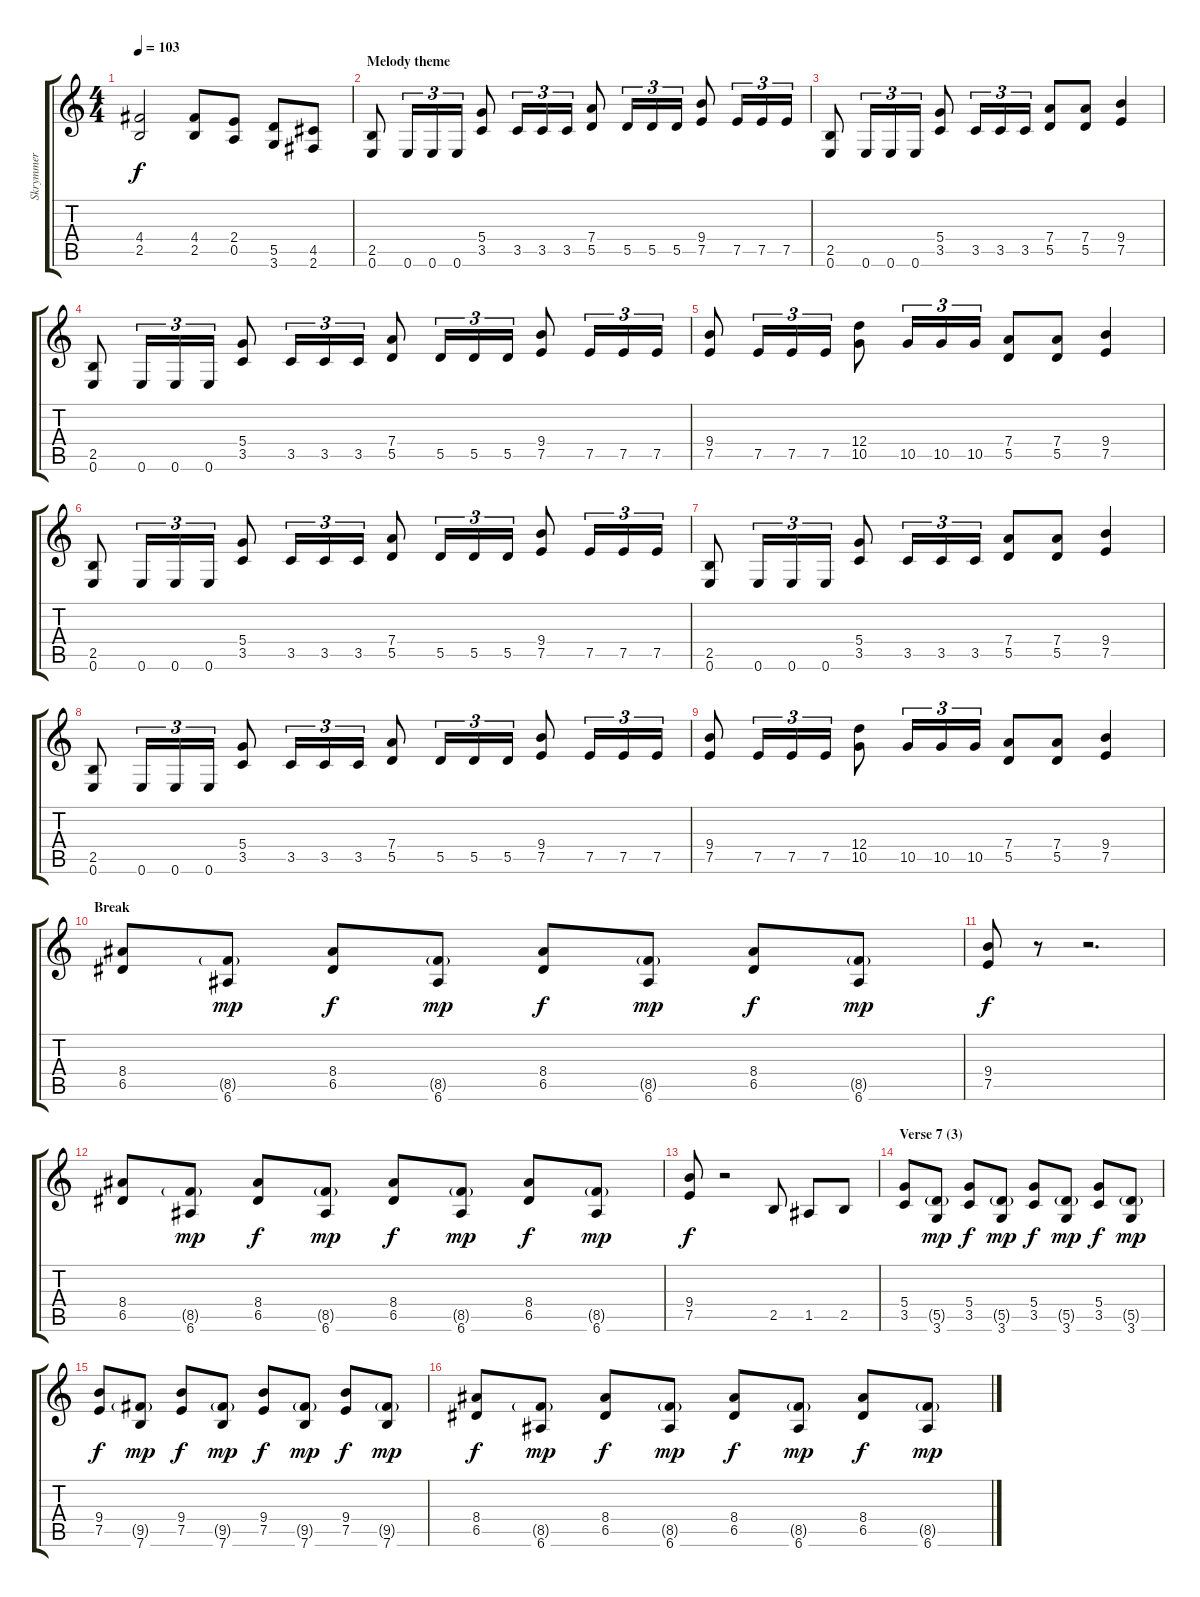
\track ("Skrymmer" "Skrymmer") {instrument distortionguitar}
\staff {score tabs}
\tuning (E4 B3 G3 D3 A2 E2) {hide}
\ts (4 4)
\tempo 103
\clef g2
\ks c
(4.4 2.5).2{dy f} (4.4 2.5).8 (2.4 0.5).8 (5.5 3.6).8 (4.5 2.6).8 |
\section ("" "Melody theme")
(2.5 0.6).8 0.6.16{tu (3 2)} 0.6.16{tu (3 2)} 0.6.16{tu (3 2)} (5.4 3.5).8 3.5.16{tu (3 2)} 3.5.16{tu (3 2)} 3.5.16{tu (3 2)} (7.4 5.5).8 5.5.16{tu (3 2)} 5.5.16{tu (3 2)} 5.5.16{tu (3 2)} (9.4 7.5).8 7.5.16{tu (3 2)} 7.5.16{tu (3 2)} 7.5.16{tu (3 2)} |
(2.5 0.6).8 0.6.16{tu (3 2)} 0.6.16{tu (3 2)} 0.6.16{tu (3 2)} (5.4 3.5).8 3.5.16{tu (3 2)} 3.5.16{tu (3 2)} 3.5.16{tu (3 2)} (7.4 5.5).8 (7.4 5.5).8 (9.4 7.5).4 |
(2.5 0.6).8 0.6.16{tu (3 2)} 0.6.16{tu (3 2)} 0.6.16{tu (3 2)} (5.4 3.5).8 3.5.16{tu (3 2)} 3.5.16{tu (3 2)} 3.5.16{tu (3 2)} (7.4 5.5).8 5.5.16{tu (3 2)} 5.5.16{tu (3 2)} 5.5.16{tu (3 2)} (9.4 7.5).8 7.5.16{tu (3 2)} 7.5.16{tu (3 2)} 7.5.16{tu (3 2)} |
(9.4 7.5).8 7.5.16{tu (3 2)} 7.5.16{tu (3 2)} 7.5.16{tu (3 2)} (12.4 10.5).8 10.5.16{tu (3 2)} 10.5.16{tu (3 2)} 10.5.16{tu (3 2)} (7.4 5.5).8 (7.4 5.5).8 (9.4 7.5).4 |
\section ("" "")
(2.5 0.6).8 0.6.16{tu (3 2)} 0.6.16{tu (3 2)} 0.6.16{tu (3 2)} (5.4 3.5).8 3.5.16{tu (3 2)} 3.5.16{tu (3 2)} 3.5.16{tu (3 2)} (7.4 5.5).8 5.5.16{tu (3 2)} 5.5.16{tu (3 2)} 5.5.16{tu (3 2)} (9.4 7.5).8 7.5.16{tu (3 2)} 7.5.16{tu (3 2)} 7.5.16{tu (3 2)} |
(2.5 0.6).8 0.6.16{tu (3 2)} 0.6.16{tu (3 2)} 0.6.16{tu (3 2)} (5.4 3.5).8 3.5.16{tu (3 2)} 3.5.16{tu (3 2)} 3.5.16{tu (3 2)} (7.4 5.5).8 (7.4 5.5).8 (9.4 7.5).4 |
(2.5 0.6).8 0.6.16{tu (3 2)} 0.6.16{tu (3 2)} 0.6.16{tu (3 2)} (5.4 3.5).8 3.5.16{tu (3 2)} 3.5.16{tu (3 2)} 3.5.16{tu (3 2)} (7.4 5.5).8 5.5.16{tu (3 2)} 5.5.16{tu (3 2)} 5.5.16{tu (3 2)} (9.4 7.5).8 7.5.16{tu (3 2)} 7.5.16{tu (3 2)} 7.5.16{tu (3 2)} |
(9.4 7.5).8 7.5.16{tu (3 2)} 7.5.16{tu (3 2)} 7.5.16{tu (3 2)} (12.4 10.5).8 10.5.16{tu (3 2)} 10.5.16{tu (3 2)} 10.5.16{tu (3 2)} (7.4 5.5).8 (7.4 5.5).8 (9.4 7.5).4 |
\section ("" "Break")
(8.4 6.5).8 (8.5{g} 6.6).8{dy mp} (8.4 6.5).8{dy f} (8.5{g} 6.6).8{dy mp} (8.4 6.5).8{dy f} (8.5{g} 6.6).8{dy mp} (8.4 6.5).8{dy f} (8.5{g} 6.6).8{dy mp} |
(9.4 7.5).8{dy f} r.8 r.2{d} |
(8.4 6.5).8 (8.5{g} 6.6).8{dy mp} (8.4 6.5).8{dy f} (8.5{g} 6.6).8{dy mp} (8.4 6.5).8{dy f} (8.5{g} 6.6).8{dy mp} (8.4 6.5).8{dy f} (8.5{g} 6.6).8{dy mp} |
(9.4 7.5).8{dy f} r.2 2.5.8 1.5.8 2.5.8 |
\section ("" "Verse 7 (3)")
(5.4 3.5).8 (5.5{g} 3.6).8{dy mp} (5.4 3.5).8{dy f} (5.5{g} 3.6).8{dy mp} (5.4 3.5).8{dy f} (5.5{g} 3.6).8{dy mp} (5.4 3.5).8{dy f} (5.5{g} 3.6).8{dy mp} |
(9.4 7.5).8{dy f} (9.5{g} 7.6).8{dy mp} (9.4 7.5).8{dy f} (9.5{g} 7.6).8{dy mp} (9.4 7.5).8{dy f} (9.5{g} 7.6).8{dy mp} (9.4 7.5).8{dy f} (9.5{g} 7.6).8{dy mp} |
(8.4 6.5).8{dy f} (8.5{g} 6.6).8{dy mp} (8.4 6.5).8{dy f} (8.5{g} 6.6).8{dy mp} (8.4 6.5).8{dy f} (8.5{g} 6.6).8{dy mp} (8.4 6.5).8{dy f} (8.5{g} 6.6).8{dy mp}
